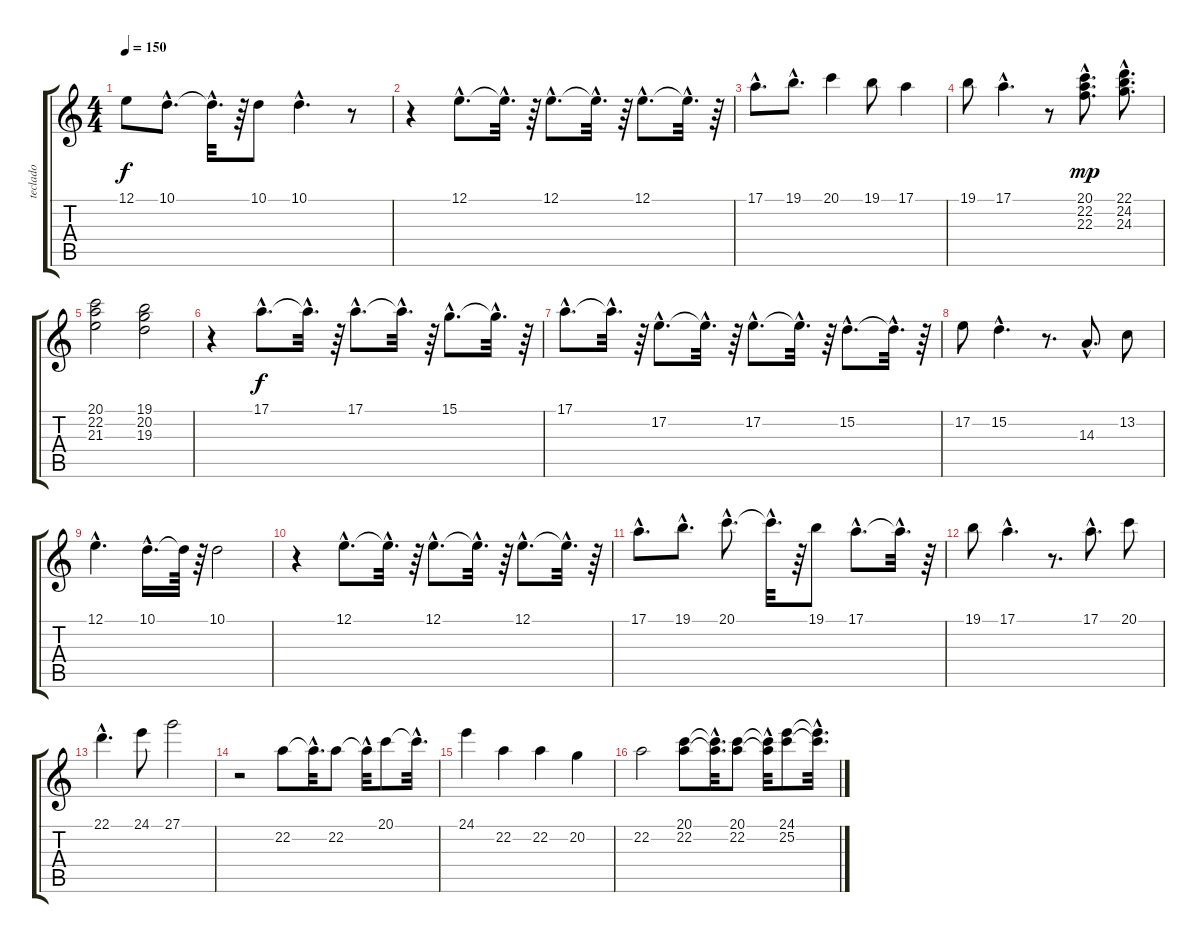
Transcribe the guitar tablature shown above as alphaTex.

\track ("teclado" "teclado") {instrument stringensemble1}
\staff {score tabs}
\tuning (E4 B3 G3 D3 A2 E2) {hide}
\ts (4 4)
\tempo 150
\clef g2
\ks c
12.1.8{dy f} 10.1{hac}.8{d} 10.1{hac t}.32{d} r.64 10.1.8 10.1{hac}.4{d} r.8 |
r.4 12.1{hac}.8{d} 12.1{hac t}.32{d} r.64 12.1{hac}.8{d} 12.1{hac t}.32{d} r.64 12.1{hac}.8{d} 12.1{hac t}.32{d} r.64 |
17.1{hac}.8{d} 19.1{hac}.8{d} 20.1.4 19.1.8 17.1.4 |
19.1.8 17.1{hac}.4{d} r.8 (20.1{hac} 22.2{hac} 22.3{hac}).8{d dy mp} (22.1{hac} 24.2{hac} 24.3{hac}).8{d} |
(20.1 22.2 21.3).2 (19.1 20.2 19.3).2 |
r.4 17.1{hac}.8{d dy f} 17.1{hac t}.32{d} r.64 17.1{hac}.8{d} 17.1{hac t}.32{d} r.64 15.1{hac}.8{d} 15.1{hac t}.32{d} r.64 |
17.1{hac}.8{d} 17.1{hac t}.32{d} r.64 17.2{hac}.8{d} 17.2{hac t}.32{d} r.64 17.2{hac}.8{d} 17.2{hac t}.32{d} r.64 15.2{hac}.8{d} 15.2{hac t}.32{d} r.64 |
17.2.8 15.2{hac}.4{d} r.8{d} 14.3{hac}.8{d} 13.2.8 |
12.1{hac}.4{d} 10.1{hac}.16{d} 10.1{t}.64 r.64 10.1.2 |
r.4 12.1{hac}.8{d} 12.1{hac t}.32{d} r.64 12.1{hac}.8{d} 12.1{hac t}.32{d} r.64 12.1{hac}.8{d} 12.1{hac t}.32{d} r.64 |
17.1{hac}.8{d} 19.1{hac}.8{d} 20.1{hac}.8{d} 20.1{hac t}.32{d} r.64 19.1.8 17.1{hac}.8{d} 17.1{hac t}.32{d} r.64 |
19.1.8 17.1{hac}.4{d} r.8{d} 17.1{hac}.8{d} 20.1.8 |
22.1{hac}.4{d} 24.1.8 27.1.2 |
r.2 22.2.8 22.2{hac t}.32{d} 22.2.8 22.2{hac t}.32 20.1.8 20.1{hac t}.32{d} |
24.1.4 22.2.4 22.2.4 20.2.4 |
22.2.2 (20.1 22.2).8 (20.1{hac t} 22.2{hac t}).32{d} (20.1 22.2).8 (20.1{hac t} 22.2{hac t}).32 (24.1 25.2).8 (24.1{hac t} 25.2{hac t}).32{d}
